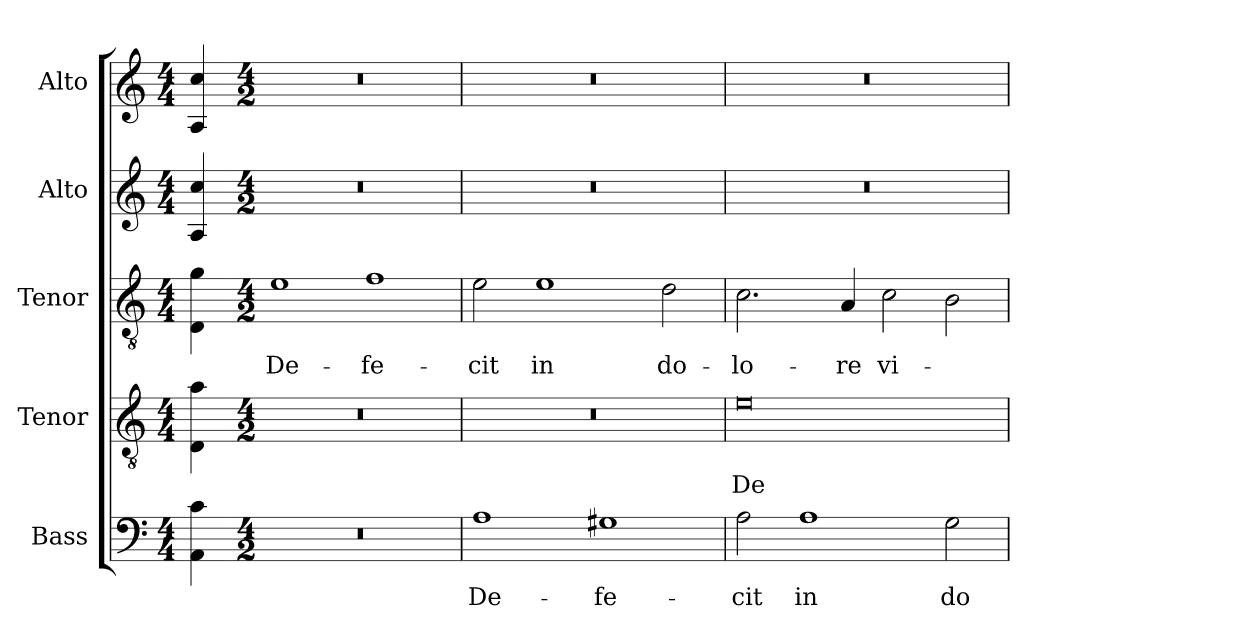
**kern	**text	**kern	**text	**kern	**text	**kern	**kern
*part5	*part5	*part4	*part4	*part3	*part3	*part2	*part1
*staff5	*staff5	*staff4	*staff4	*staff3	*staff3	*staff2	*staff1
*I"Bass	*	*I"Tenor	*	*I"Tenor	*	*I"Alto	*I"Alto
*I'B.	*	*I'T.	*	*I'T.	*	*I'A.	*I'A.
!!LO:PB:g=z
*clefF4	*	*clefGv2	*	*clefGv2	*	*clefG2	*clefG2
*	*	*ITrd7c12	*	*ITrd7c12	*	*	*
*k[]	*	*k[]	*	*k[]	*	*k[]	*k[]
*C:	*	*C:	*	*C:	*	*C:	*C:
*M4/4	*	*M4/4	*	*M4/4	*	*M4/4	*M4/4
=	=	=	=	=	=	=	=
4AAi\ 4ci	.	4DDi\ 4Ai	.	4DDi\ 4Gi	.	4Ai/ 4cci	4Ai/ 4cci
=1-	=1-	=1-	=1-	=1-	=1-	=1-	=1-
*M4/2	*	*M4/2	*	*M4/2	*	*M4/2	*M4/2
!LO:N:vis=1	!	!LO:N:vis=1	!	!	!	!	!
!	!	!	!	!	!LO:LY:b:color=#000000	!LO:N:vis=1	!LO:N:vis=1
0r	.	0r	.	1Ei	De-	0r	0r
!	!	!	!	!	!LO:LY:b:color=#000000	!	!
.	.	.	.	1Fi	-fe-	.	.
=2	=2	=2	=2	=2	=2	=2	=2
!	!LO:LY:b:color=#000000	!LO:N:vis=1	!	!	!	!	!
!	!	!	!	!	!LO:LY:b:color=#000000	!LO:N:vis=1	!LO:N:vis=1
1Ai	De-	0r	.	2Ei\	-cit	0r	0r
!	!	!	!	!	!LO:LY:b:color=#000000	!	!
.	.	.	.	1Ei	in	.	.
!	!LO:LY:b:color=#000000	!	!	!	!	!	!
1G#Xi	-fe-	.	.	.	.	.	.
!	!	!	!	!	!LO:LY:b:color=#000000	!	!
.	.	.	.	2Di\	do-	.	.
=3	=3	=3	=3	=3	=3	=3	=3
!	!LO:LY:b:color=#000000	!	!	!	!	!	!
!	!	!	!LO:LY:b:color=#000000	!	!	!	!
!	!	!	!	!	!LO:LY:b:color=#000000	!LO:N:vis=1	!LO:N:vis=1
2Ai\	-cit	0Ei	De-	2.Ci\	-lo-	0r	0r
!	!LO:LY:b:color=#000000	!	!	!	!	!	!
1Ai	in	.	.	.	.	.	.
!	!	!	!	!	!LO:LY:b:color=#000000	!	!
.	.	.	.	4AAi/	-re	.	.
!	!	!	!	!	!LO:LY:b:color=#000000	!	!
.	.	.	.	2Ci\	vi-	.	.
!	!LO:LY:b:color=#000000	!	!	!	!	!	!
2Gi\	do-	.	.	2BBi\	.	.	.
=	=	=	=	=	=	=	=
*-	*-	*-	*-	*-	*-	*-	*-
